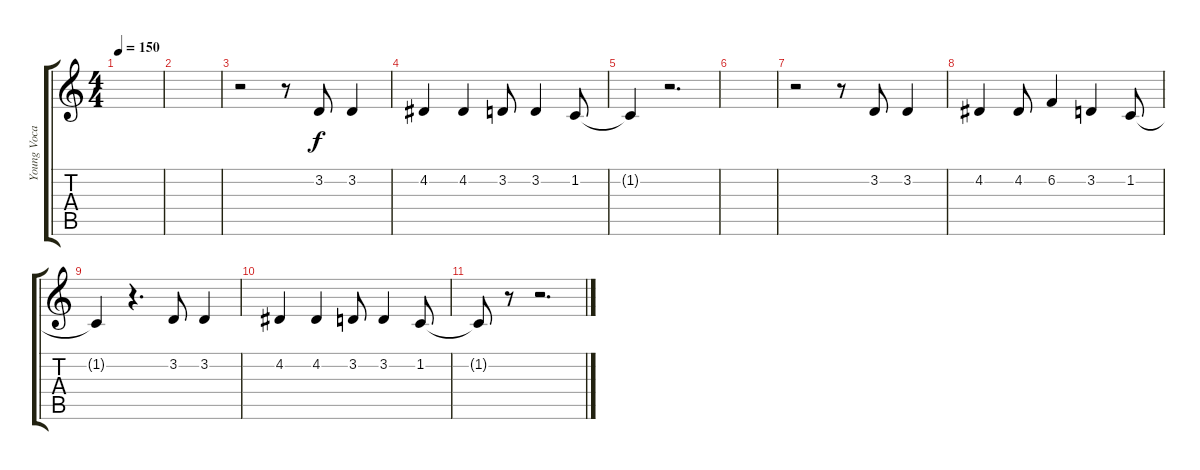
\track ("Young Vocals" "Young Voca") {instrument clarinet}
\staff {score tabs}
\tuning (E4 B3 G3 D3 A2 E2) {hide}
\ts (4 4)
\tempo 150
\clef g2
\ks c
|
|
r.2 r.8 3.2.8{dy f} 3.2.4 |
4.2.4 4.2.4 3.2.8 3.2.4 1.2.8 |
1.2{t}.4 r.2{d} |
|
r.2 r.8 3.2.8 3.2.4 |
4.2.4 4.2.8 6.2.4 3.2.4 1.2.8 |
1.2{t}.4 r.4{d} 3.2.8 3.2.4 |
4.2.4 4.2.4 3.2.8 3.2.4 1.2.8 |
1.2{t}.8 r.8 r.2{d}
